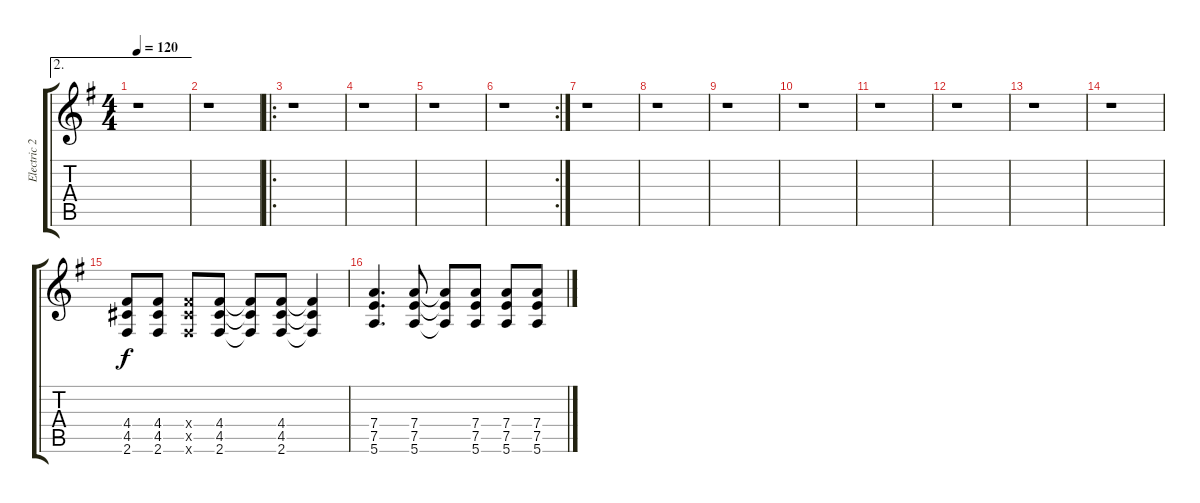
\track ("Electric 2 (distortion)" "Electric 2") {instrument overdrivenguitar}
\staff {score tabs}
\tuning (E4 B3 G3 D3 A2 E2) {hide}
\ae 2
\ts (4 4)
\tempo 120
\clef g2
\ks g
r.1{dy f} |
r.1 |
\ro
r.1 |
r.1 |
r.1 |
\rc 2
r.1 |
r.1 |
r.1 |
r.1 |
r.1 |
r.1 |
r.1 |
r.1 |
r.1 |
(4.4 4.5 2.6).8 (4.4 4.5 2.6).8 (4.4{x} 4.5{x} 2.6{x}).8 (4.4 4.5 2.6).8 (4.4{t} 4.5{t} 2.6{t}).8 (4.4 4.5 2.6).8 (4.4{t} 4.5{t} 2.6{t}).4 |
(7.4 7.5 5.6).4{d} (7.4 7.5 5.6).8 (7.4{t} 7.5{t} 5.6{t}).8 (7.4 7.5 5.6).8 (7.4 7.5 5.6).8 (7.4 7.5 5.6).8
